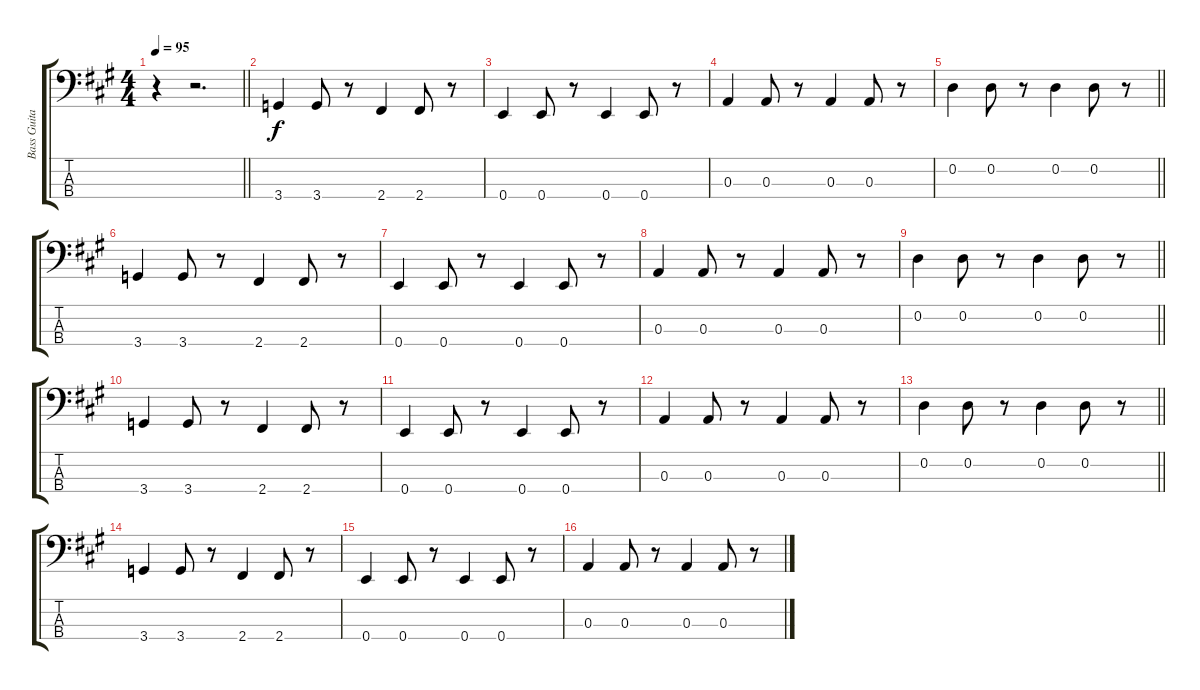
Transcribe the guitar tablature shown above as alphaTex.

\track ("Bass Guitar" "Bass Guita") {instrument electricbassfinger}
\staff {score tabs}
\tuning (G2 D2 A1 E1) {hide}
\ts (4 4)
\tempo 95
\clef f4
\barLineRight lightlight
\ks a
r.4{dy f instrument electricbassfinger} r.2{d} |
3.4.4 3.4.8 r.8 2.4.4 2.4.8 r.8 |
0.4.4 0.4.8 r.8 0.4.4 0.4.8 r.8 |
0.3.4 0.3.8 r.8 0.3.4 0.3.8 r.8 |
\barLineRight lightlight
0.2.4 0.2.8 r.8 0.2.4 0.2.8 r.8 |
3.4.4 3.4.8 r.8 2.4.4 2.4.8 r.8 |
0.4.4 0.4.8 r.8 0.4.4 0.4.8 r.8 |
0.3.4 0.3.8 r.8 0.3.4 0.3.8 r.8 |
\barLineRight lightlight
0.2.4 0.2.8 r.8 0.2.4 0.2.8 r.8 |
3.4.4 3.4.8 r.8 2.4.4 2.4.8 r.8 |
0.4.4 0.4.8 r.8 0.4.4 0.4.8 r.8 |
0.3.4 0.3.8 r.8 0.3.4 0.3.8 r.8 |
\barLineRight lightlight
0.2.4 0.2.8 r.8 0.2.4 0.2.8 r.8 |
3.4.4 3.4.8 r.8 2.4.4 2.4.8 r.8 |
0.4.4 0.4.8 r.8 0.4.4 0.4.8 r.8 |
0.3.4 0.3.8 r.8 0.3.4 0.3.8 r.8
